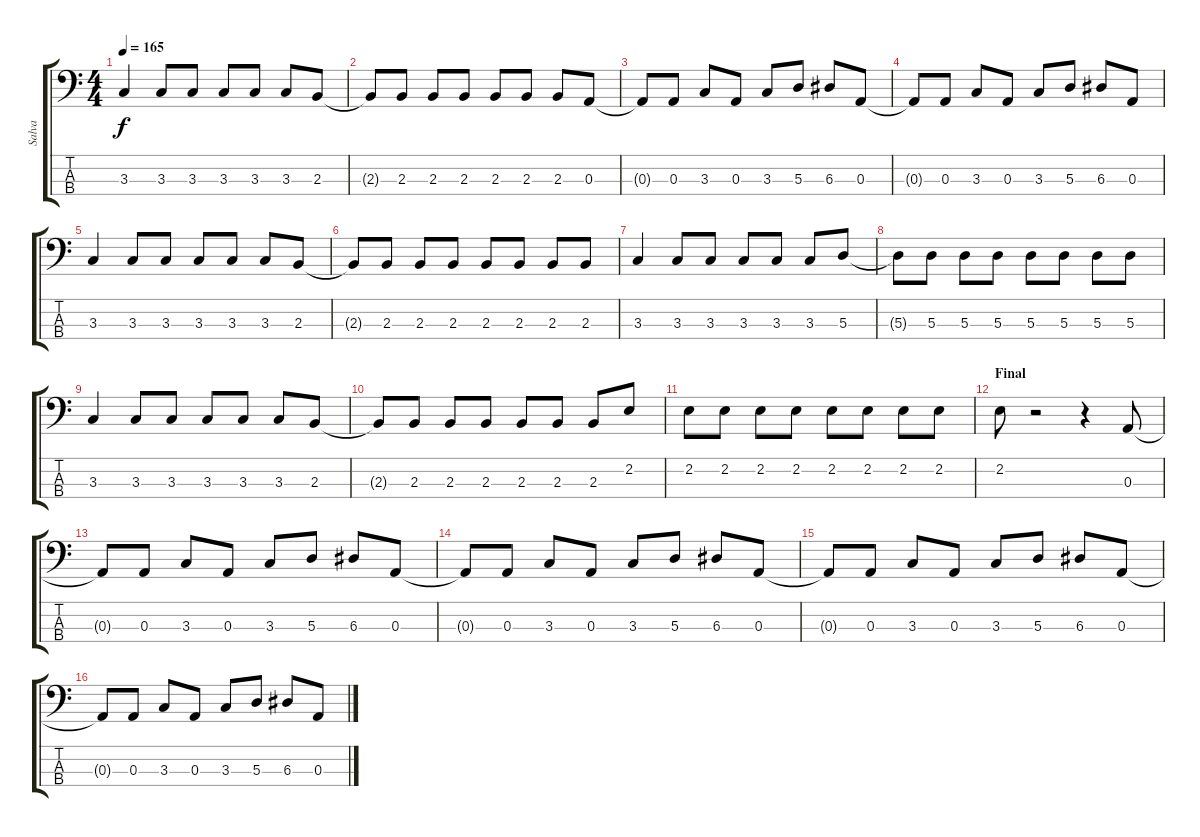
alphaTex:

\track ("Salva" "Salva") {instrument electricbassfinger}
\staff {score tabs}
\tuning (G2 D2 A1 E1) {hide}
\ts (4 4)
\tempo 165
\clef f4
\ks c
3.3.4{dy f} 3.3.8 3.3.8 3.3.8 3.3.8 3.3.8 2.3.8 |
2.3{t}.8 2.3.8 2.3.8 2.3.8 2.3.8 2.3.8 2.3.8 0.3.8 |
0.3{t}.8 0.3.8 3.3.8 0.3.8 3.3.8 5.3.8 6.3.8 0.3.8 |
0.3{t}.8 0.3.8 3.3.8 0.3.8 3.3.8 5.3.8 6.3.8 0.3.8 |
3.3.4 3.3.8 3.3.8 3.3.8 3.3.8 3.3.8 2.3.8 |
2.3{t}.8 2.3.8 2.3.8 2.3.8 2.3.8 2.3.8 2.3.8 2.3.8 |
3.3.4 3.3.8 3.3.8 3.3.8 3.3.8 3.3.8 5.3.8 |
5.3{t}.8 5.3.8 5.3.8 5.3.8 5.3.8 5.3.8 5.3.8 5.3.8 |
3.3.4 3.3.8 3.3.8 3.3.8 3.3.8 3.3.8 2.3.8 |
2.3{t}.8 2.3.8 2.3.8 2.3.8 2.3.8 2.3.8 2.3.8 2.2.8 |
2.2.8 2.2.8 2.2.8 2.2.8 2.2.8 2.2.8 2.2.8 2.2.8 |
\section ("" "Final")
2.2.8 r.2 r.4 0.3.8 |
0.3{t}.8 0.3.8 3.3.8 0.3.8 3.3.8 5.3.8 6.3.8 0.3.8 |
0.3{t}.8 0.3.8 3.3.8 0.3.8 3.3.8 5.3.8 6.3.8 0.3.8 |
0.3{t}.8 0.3.8 3.3.8 0.3.8 3.3.8 5.3.8 6.3.8 0.3.8 |
0.3{t}.8 0.3.8 3.3.8 0.3.8 3.3.8 5.3.8 6.3.8 0.3.8
